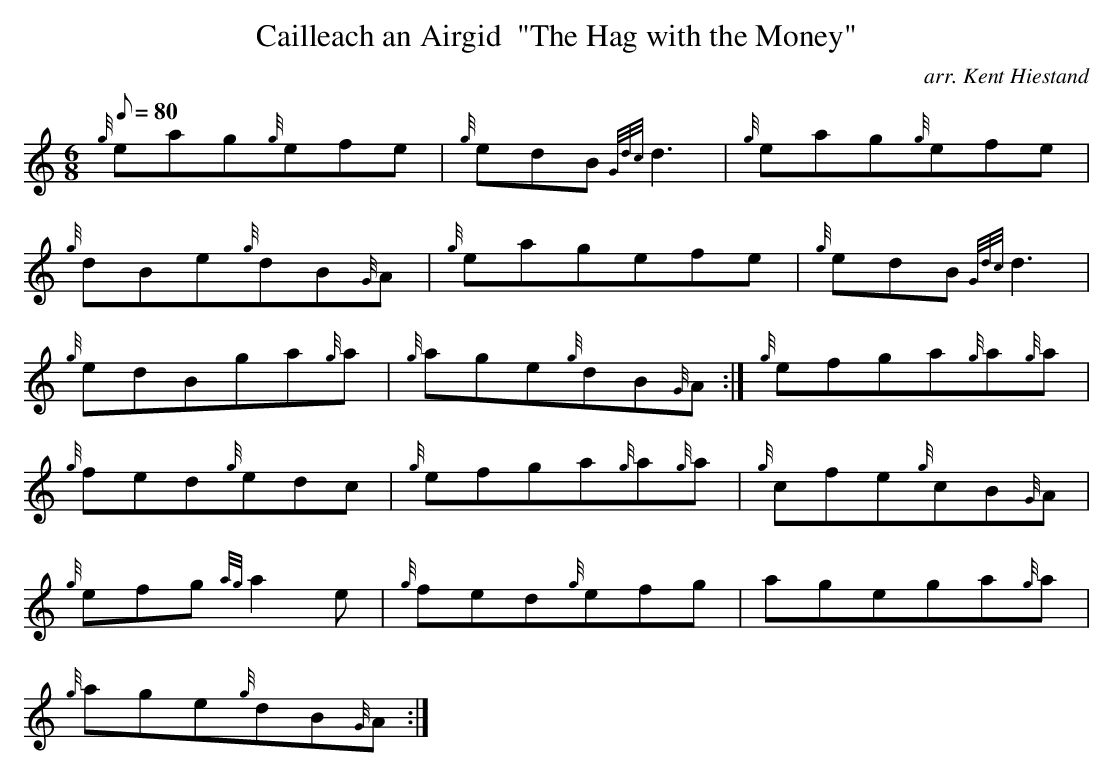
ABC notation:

X:1
T:Cailleach an Airgid  "The Hag with the Money"
M:6/8
L:1/8
Q:80
C:arr. Kent Hiestand
K:HP
{g}eag{g}efe | \
{g}edB{Gdc}d3 | \
{g}eag{g}efe |
{g}dBe{g}dB{G}A | \
{g}eagefe | \
{g}edB{Gdc}d3 |
{g}edBga{g}a | \
{g}age{g}dB{G}A :| \
{g}efga{g}a{g}a |
{g}fed{g}edc | \
{g}efga{g}a{g}a | \
{g}cfe{g}cB{G}A |
{g}efg{ag}a2e | \
{g}fed{g}efg | \
agega{g}a |
{g}age{g}dB{G}A :|
